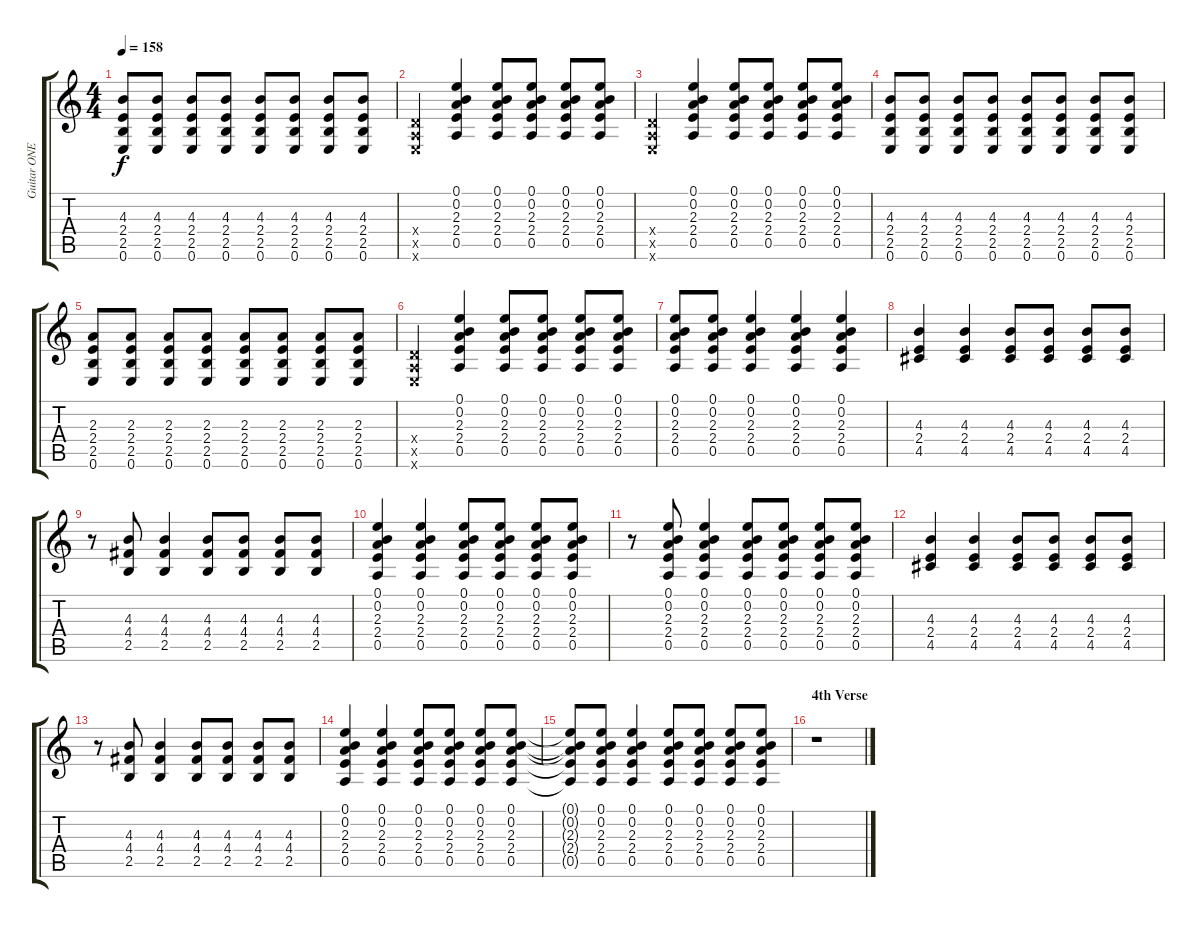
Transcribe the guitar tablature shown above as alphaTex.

\track ("Guitar ONE" "Guitar ONE") {instrument overdrivenguitar}
\staff {score tabs}
\tuning (E4 B3 G3 D3 A2 E2) {hide}
\ts (4 4)
\tempo 158
\clef g2
\ks c
(4.3 2.4 2.5 0.6).8{dy f} (4.3 2.4 2.5 0.6).8 (4.3 2.4 2.5 0.6).8 (4.3 2.4 2.5 0.6).8 (4.3 2.4 2.5 0.6).8 (4.3 2.4 2.5 0.6).8 (4.3 2.4 2.5 0.6).8 (4.3 2.4 2.5 0.6).8 |
(0.4{x} 0.5{x} 0.6{x}).4 (0.1 0.2 2.3 2.4 0.5).4 (0.1 0.2 2.3 2.4 0.5).8 (0.1 0.2 2.3 2.4 0.5).8 (0.1 0.2 2.3 2.4 0.5).8 (0.1 0.2 2.3 2.4 0.5).8 |
(0.4{x} 0.5{x} 0.6{x}).4 (0.1 0.2 2.3 2.4 0.5).4 (0.1 0.2 2.3 2.4 0.5).8 (0.1 0.2 2.3 2.4 0.5).8 (0.1 0.2 2.3 2.4 0.5).8 (0.1 0.2 2.3 2.4 0.5).8 |
(4.3 2.4 2.5 0.6).8 (4.3 2.4 2.5 0.6).8 (4.3 2.4 2.5 0.6).8 (4.3 2.4 2.5 0.6).8 (4.3 2.4 2.5 0.6).8 (4.3 2.4 2.5 0.6).8 (4.3 2.4 2.5 0.6).8 (4.3 2.4 2.5 0.6).8 |
(2.3 2.4 2.5 0.6).8 (2.3 2.4 2.5 0.6).8 (2.3 2.4 2.5 0.6).8 (2.3 2.4 2.5 0.6).8 (2.3 2.4 2.5 0.6).8 (2.3 2.4 2.5 0.6).8 (2.3 2.4 2.5 0.6).8 (2.3 2.4 2.5 0.6).8 |
(0.4{x} 0.5{x} 0.6{x}).4 (0.1 0.2 2.3 2.4 0.5).4 (0.1 0.2 2.3 2.4 0.5).8 (0.1 0.2 2.3 2.4 0.5).8 (0.1 0.2 2.3 2.4 0.5).8 (0.1 0.2 2.3 2.4 0.5).8 |
(0.1 0.2 2.3 2.4 0.5).8 (0.1 0.2 2.3 2.4 0.5).8 (0.1 0.2 2.3 2.4 0.5).4 (0.1 0.2 2.3 2.4 0.5).4 (0.1 0.2 2.3 2.4 0.5).4 |
(4.3 2.4 4.5).4 (4.3 2.4 4.5).4 (4.3 2.4 4.5).8 (4.3 2.4 4.5).8 (4.3 2.4 4.5).8 (4.3 2.4 4.5).8 |
r.8 (4.3 4.4 2.5).8 (4.3 4.4 2.5).4 (4.3 4.4 2.5).8 (4.3 4.4 2.5).8 (4.3 4.4 2.5).8 (4.3 4.4 2.5).8 |
(0.1 0.2 2.3 2.4 0.5).4 (0.1 0.2 2.3 2.4 0.5).4 (0.1 0.2 2.3 2.4 0.5).8 (0.1 0.2 2.3 2.4 0.5).8 (0.1 0.2 2.3 2.4 0.5).8 (0.1 0.2 2.3 2.4 0.5).8 |
r.8 (0.1 0.2 2.3 2.4 0.5).8 (0.1 0.2 2.3 2.4 0.5).4 (0.1 0.2 2.3 2.4 0.5).8 (0.1 0.2 2.3 2.4 0.5).8 (0.1 0.2 2.3 2.4 0.5).8 (0.1 0.2 2.3 2.4 0.5).8 |
(4.3 2.4 4.5).4 (4.3 2.4 4.5).4 (4.3 2.4 4.5).8 (4.3 2.4 4.5).8 (4.3 2.4 4.5).8 (4.3 2.4 4.5).8 |
r.8 (4.3 4.4 2.5).8 (4.3 4.4 2.5).4 (4.3 4.4 2.5).8 (4.3 4.4 2.5).8 (4.3 4.4 2.5).8 (4.3 4.4 2.5).8 |
(0.1 0.2 2.3 2.4 0.5).4 (0.1 0.2 2.3 2.4 0.5).4 (0.1 0.2 2.3 2.4 0.5).8 (0.1 0.2 2.3 2.4 0.5).8 (0.1 0.2 2.3 2.4 0.5).8 (0.1 0.2 2.3 2.4 0.5).8 |
(0.1{t} 0.2{t} 2.3{t} 2.4{t} 0.5{t}).8 (0.1 0.2 2.3 2.4 0.5).8 (0.1 0.2 2.3 2.4 0.5).4 (0.1 0.2 2.3 2.4 0.5).8 (0.1 0.2 2.3 2.4 0.5).8 (0.1 0.2 2.3 2.4 0.5).8 (0.1 0.2 2.3 2.4 0.5).8 |
\section ("" "4th Verse")
r.1
